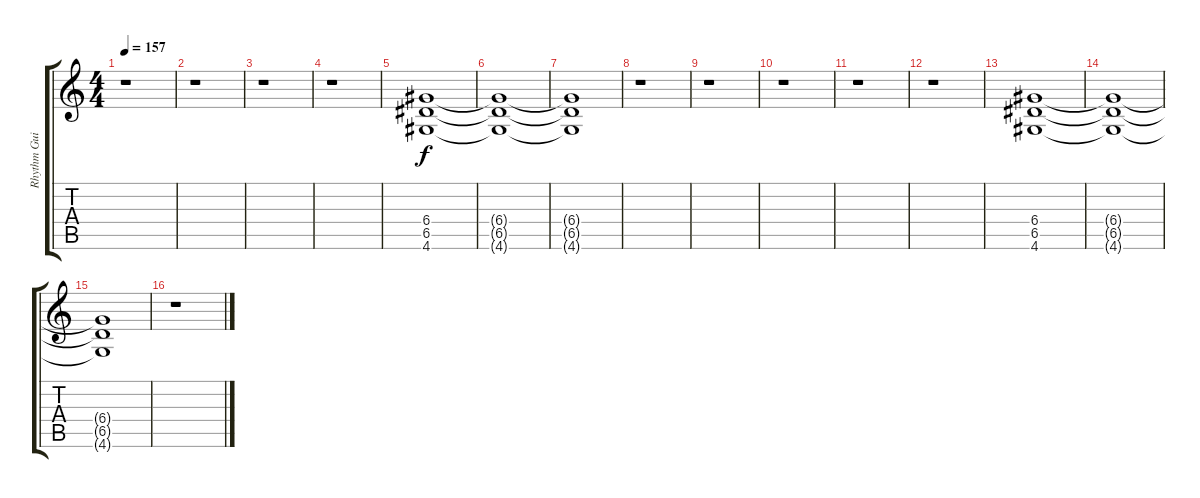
\track ("Rhythm Guitar (Right)" "Rhythm Gui") {instrument distortionguitar}
\staff {score tabs}
\tuning (E4 B3 G3 D3 A2 E2) {hide}
\ts (4 4)
\tempo 157
\clef g2
\ks c
r.1{dy f} |
r.1 |
r.1 |
r.1 |
(6.4 6.5 4.6).1{volume 0} |
(6.4{t} 6.5{t} 4.6{t}).1 |
(6.4{t} 6.5{t} 4.6{t}).1 |
r.1{volume 9} |
r.1 |
r.1 |
r.1 |
r.1 |
(6.4 6.5 4.6).1{volume 0} |
(6.4{t} 6.5{t} 4.6{t}).1 |
(6.4{t} 6.5{t} 4.6{t}).1 |
r.1{volume 9}
